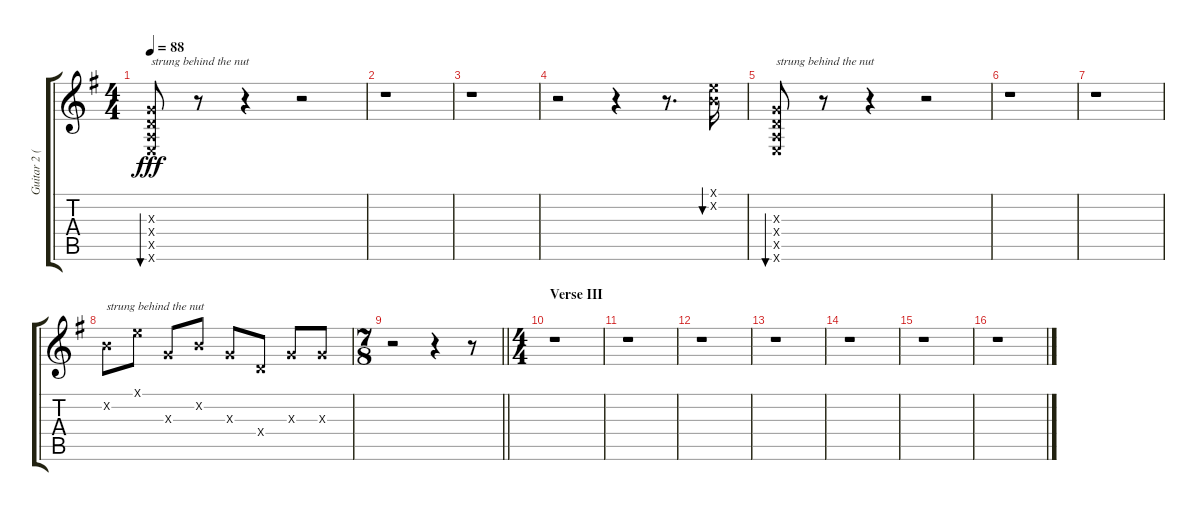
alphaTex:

\track ("Guitar 2 (standard tuning)" "Guitar 2 (") {instrument distortionguitar}
\staff {score tabs}
\tuning (E4 B3 G3 D3 A2 E2) {hide}
\ts (4 4)
\tempo 88
\clef g2
\ks g
(0.3{x} 0.4{x} 0.5{x} 0.6{x}).8{bu 240 txt "strung behind the nut" dy fff} r.8 r.4 r.2 |
r.1 |
r.1 |
r.2 r.4 r.8{d} (0.1{x} 0.2{x}).16{bu 240} |
(0.3{x} 0.4{x} 0.5{x} 0.6{x}).8{bu 240 txt "strung behind the nut"} r.8 r.4 r.2 |
r.1 |
r.1 |
0.2{x}.8{txt "strung behind the nut"} 0.1{x}.8 0.3{x}.8 0.2{x}.8 0.3{x}.8 0.4{x}.8 0.3{x}.8 0.3{x}.8 |
\ts (7 8)
\barLineRight lightlight
r.2 r.4 r.8 |
\ts (4 4)
\section ("" "Verse III")
r.1 |
r.1 |
r.1 |
r.1 |
r.1 |
r.1 |
r.1
